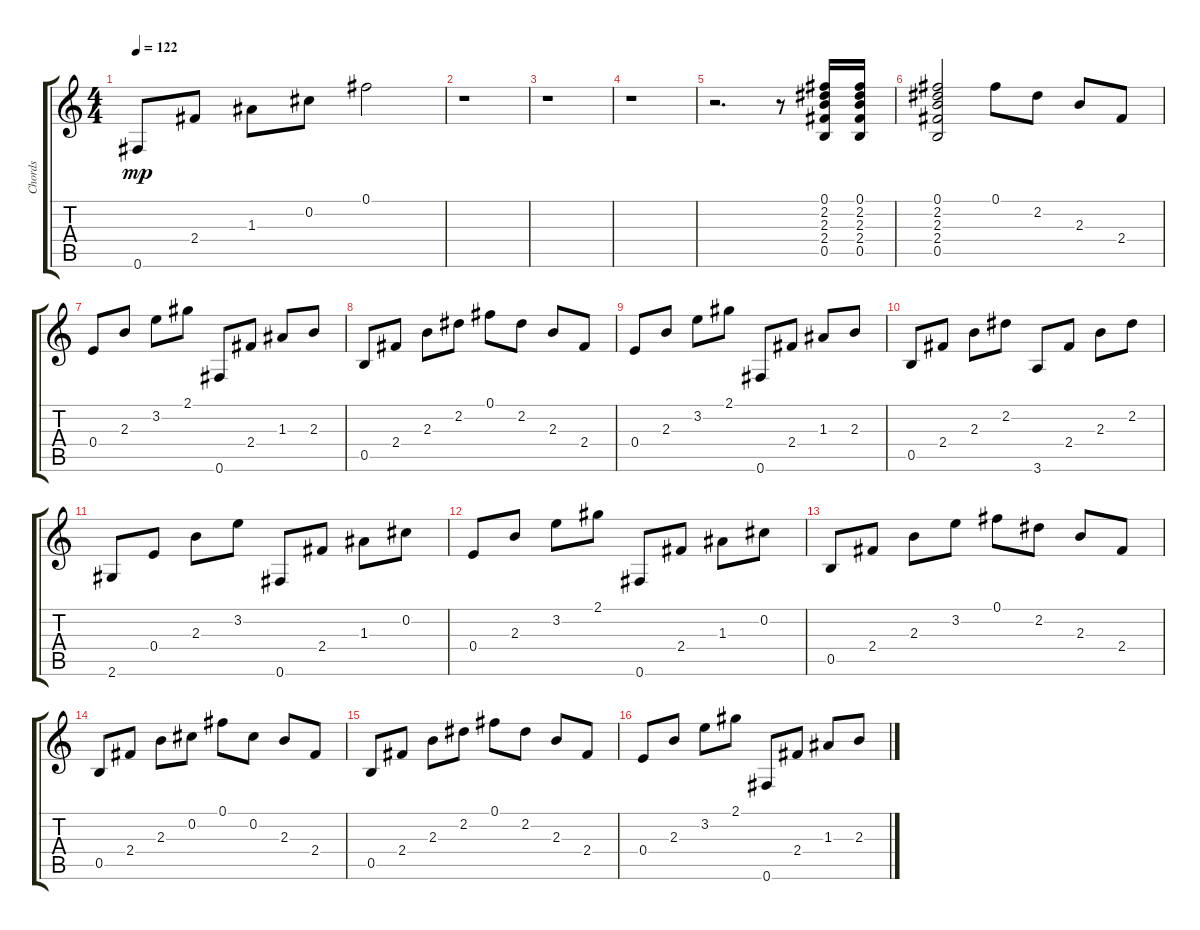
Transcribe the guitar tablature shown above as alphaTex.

\track ("Chords" "Chords") {instrument acousticguitarsteel}
\staff {score tabs}
\tuning (Gb4 Db4 A3 E3 B2 Gb2) {hide}
\ts (4 4)
\tempo 122
\clef g2
\ks c
0.6.8{dy mp} 2.4.8 1.3.8 0.2.8 0.1.2 |
r.1 |
r.1 |
r.1 |
r.2{d} r.8 (0.1 2.2 2.3 2.4 0.5).16 (0.1 2.2 2.3 2.4 0.5).16 |
(0.1 2.2 2.3 2.4 0.5).2 0.1.8 2.2.8 2.3.8 2.4.8 |
0.4.8 2.3.8 3.2.8 2.1.8 0.6.8 2.4.8 1.3.8 2.3.8 |
0.5.8 2.4.8 2.3.8 2.2.8 0.1.8 2.2.8 2.3.8 2.4.8 |
0.4.8 2.3.8 3.2.8 2.1.8 0.6.8 2.4.8 1.3.8 2.3.8 |
0.5.8 2.4.8 2.3.8 2.2.8 3.6.8 2.4.8 2.3.8 2.2.8 |
2.6.8 0.4.8 2.3.8 3.2.8 0.6.8 2.4.8 1.3.8 0.2.8 |
0.4.8 2.3.8 3.2.8 2.1.8 0.6.8 2.4.8 1.3.8 0.2.8 |
0.5.8 2.4.8 2.3.8 3.2.8 0.1.8 2.2.8 2.3.8 2.4.8 |
0.5.8 2.4.8 2.3.8 0.2.8 0.1.8 0.2.8 2.3.8 2.4.8 |
0.5.8 2.4.8 2.3.8 2.2.8 0.1.8 2.2.8 2.3.8 2.4.8 |
0.4.8 2.3.8 3.2.8 2.1.8 0.6.8 2.4.8 1.3.8 2.3.8
